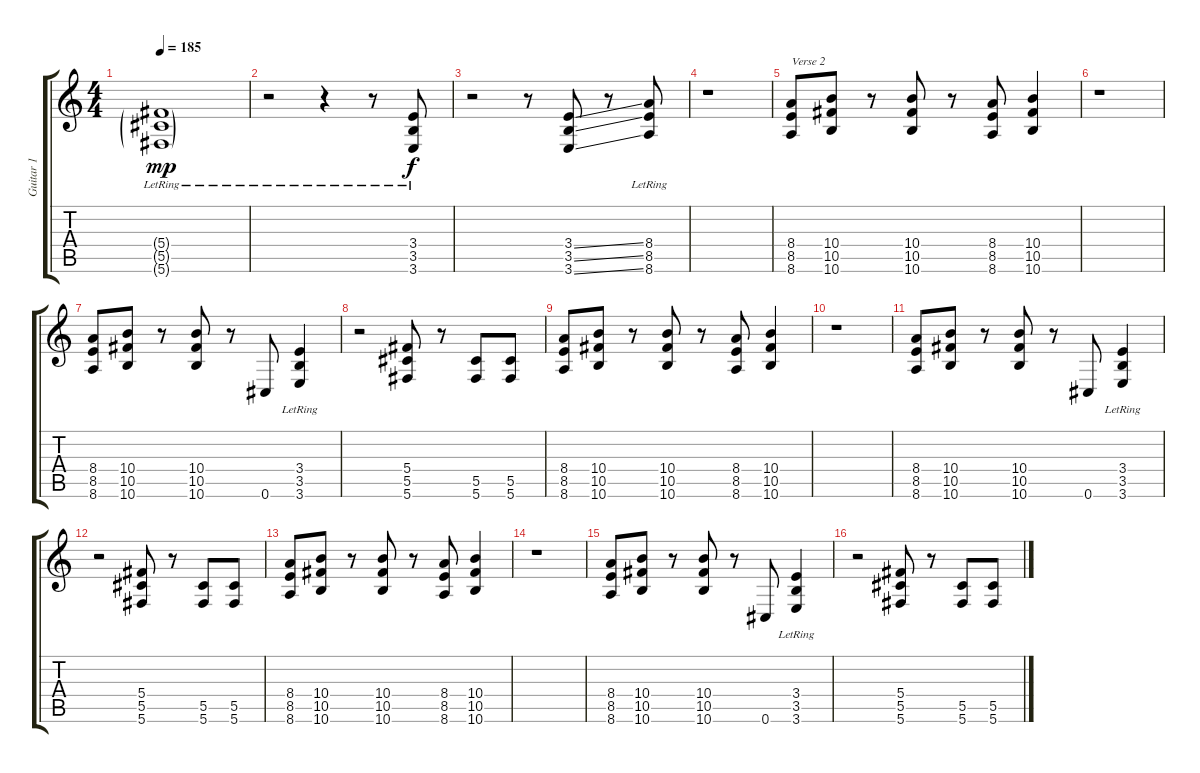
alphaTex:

\track ("Guitar 1" "Guitar 1") {instrument distortionguitar}
\staff {score tabs}
\tuning (Eb4 Bb3 Gb3 Db3 Ab2 Db2) {hide}
\ts (4 4)
\tempo 185
\clef g2
\ks c
(5.4{g lr} 5.5{g lr} 5.6{g lr}).1{dy mp} |
r.2 r.4 r.8 (3.4{lr} 3.5{lr} 3.6{lr}).8{dy f} |
r.2 r.8 (3.4{ss} 3.5{ss} 3.6{ss}).8 r.8 (8.4{lr} 8.5{lr} 8.6{lr}).8 |
r.1 |
(8.4 8.5 8.6).8{txt "Verse 2"} (10.4 10.5 10.6).8 r.8 (10.4 10.5 10.6).8 r.8 (8.4 8.5 8.6).8 (10.4 10.5 10.6).4 |
r.1 |
(8.4 8.5 8.6).8 (10.4 10.5 10.6).8 r.8 (10.4 10.5 10.6).8 r.8 0.6.8 (3.4{lr} 3.5{lr} 3.6{lr}).4 |
r.2 (5.4 5.5 5.6).8 r.8 (5.5 5.6).8 (5.5 5.6).8 |
(8.4 8.5 8.6).8 (10.4 10.5 10.6).8 r.8 (10.4 10.5 10.6).8 r.8 (8.4 8.5 8.6).8 (10.4 10.5 10.6).4 |
r.1 |
(8.4 8.5 8.6).8 (10.4 10.5 10.6).8 r.8 (10.4 10.5 10.6).8 r.8 0.6.8 (3.4{lr} 3.5{lr} 3.6{lr}).4 |
r.2 (5.4 5.5 5.6).8 r.8 (5.5 5.6).8 (5.5 5.6).8 |
(8.4 8.5 8.6).8 (10.4 10.5 10.6).8 r.8 (10.4 10.5 10.6).8 r.8 (8.4 8.5 8.6).8 (10.4 10.5 10.6).4 |
r.1 |
(8.4 8.5 8.6).8 (10.4 10.5 10.6).8 r.8 (10.4 10.5 10.6).8 r.8 0.6.8 (3.4{lr} 3.5{lr} 3.6{lr}).4 |
r.2 (5.4 5.5 5.6).8 r.8 (5.5 5.6).8 (5.5 5.6).8
